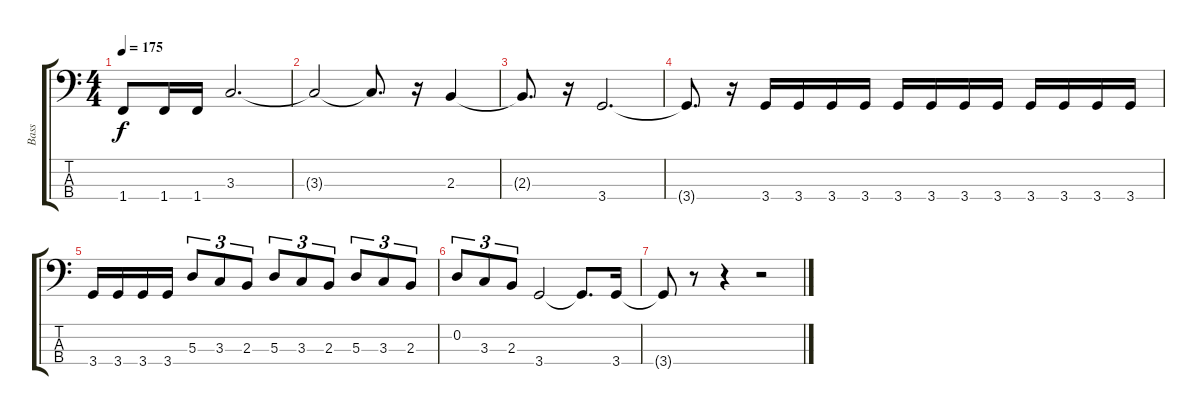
\track ("Bass" "Bass") {instrument electricbassfinger}
\staff {score tabs}
\tuning (G2 D2 A1 E1) {hide}
\ts (4 4)
\tempo 175
\clef f4
\ks c
1.4.8{dy f} 1.4.16 1.4.16 3.3.2{d} |
3.3{t}.2 3.3{t}.8{d} r.16 2.3.4 |
2.3{t}.8{d} r.16 3.4.2{d} |
3.4{t}.8{d} r.16 3.4.16 3.4.16 3.4.16 3.4.16 3.4.16 3.4.16 3.4.16 3.4.16 3.4.16 3.4.16 3.4.16 3.4.16 |
3.4.16 3.4.16 3.4.16 3.4.16 5.3.8{tu (3 2)} 3.3.8{tu (3 2)} 2.3.8{tu (3 2)} 5.3.8{tu (3 2)} 3.3.8{tu (3 2)} 2.3.8{tu (3 2)} 5.3.8{tu (3 2)} 3.3.8{tu (3 2)} 2.3.8{tu (3 2)} |
0.2.8{tu (3 2)} 3.3.8{tu (3 2)} 2.3.8{tu (3 2)} 3.4.2 3.4{t}.8{d} 3.4.16 |
3.4{t}.8 r.8 r.4 r.2
